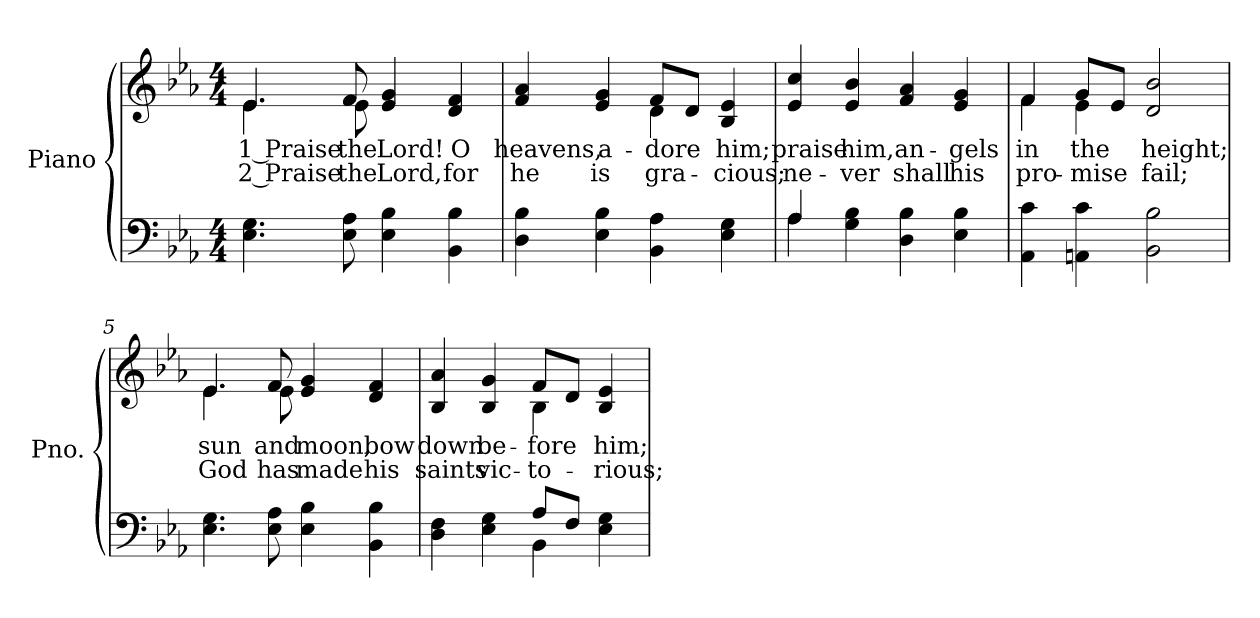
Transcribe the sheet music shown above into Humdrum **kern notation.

**kern	**kern	**text	**text
*part2	*part1	*part1	*part1
*staff2	*staff1	*staff1	*staff1
*I"Piano	*I"Piano	*	*
*I'Pno.	*I'Pno.	*	*
!!LO:PB:g=z
*clefF4	*clefG2	*	*
*k[b-e-a-]	*k[b-e-a-]	*	*
*E-:	*E-:	*	*
*M4/4	*M4/4	*	*
=1	=1	=1	=1
!	!	!LO:LY:b:color=#000000	!LO:LY:b:color=#000000
*	*^	*	*
4.E-i\ 4.Gi	4.e-i/	4.e-i\	1 Praise	2 Praise
!	!	!	!LO:LY:b:color=#000000	!LO:LY:b:color=#000000
8E-i\ 8A-i	8fi/	8e-i\	the	the
!	!	!	!LO:LY:b:color=#000000	!LO:LY:b:color=#000000
4E-i\ 4B-i	4e-i/ 4gi	2ryy	Lord!	Lord,
!	!	!	!LO:LY:b:color=#000000	!LO:LY:b:color=#000000
4BB-i\ 4B-i	4di/ 4fi	.	O	for
=2	=2	=2	=2	=2
!	!	!	!LO:LY:b:color=#000000	!LO:LY:b:color=#000000
4Di\ 4B-i	4fi/ 4a-i	2ryy	heavens,	he
!	!	!	!LO:LY:b:color=#000000	!LO:LY:b:color=#000000
4E-i\ 4B-i	4e-i/ 4gi	.	a-	is
!	!	!	!LO:LY:b:color=#000000	!LO:LY:b:color=#000000
4BB-i\ 4A-i	8fi/L	4di\	-dore	gra-
.	8di/J	.	.	.
!	!	!	!LO:LY:b:color=#000000	!LO:LY:b:color=#000000
4E-i\ 4Gi	4B-i/ 4e-i	4ryy	him;	-cious;
*	*v	*v	*	*
=3	=3	=3	=3
*^	*	*	*
*	*	*^	*	*
!	!	!	!	!LO:LY:b:color=#000000	!LO:LY:b:color=#000000
*	*	*v	*v	*	*
4A-i/	4A-i\	4e-i/ 4cci	praise	ne-
!	!	!	!LO:LY:b:color=#000000	!LO:LY:b:color=#000000
4Gi\ 4B-i	2.ryy	4e-i/ 4b-i	him,	-ver
!	!	!	!LO:LY:b:color=#000000	!LO:LY:b:color=#000000
4Di\ 4B-i	.	4fi/ 4a-i	an-	shall
!	!	!	!LO:LY:b:color=#000000	!LO:LY:b:color=#000000
4E-i\ 4B-i	.	4e-i/ 4gi	-gels	his
*v	*v	*	*	*
!!LO:LB:g=z
=4	=4	=4	=4
!	!	!LO:LY:b:color=#000000	!LO:LY:b:color=#000000
*	*^	*	*
4AA-i\ 4ci	4fi/	4fi\	in	pro-
!	!	!	!LO:LY:b:color=#000000	!LO:LY:b:color=#000000
4AAni\ 4ci	8gi/L	4e-i\	the	-mise
.	8e-i/J	.	.	.
!	!	!	!LO:LY:b:color=#000000	!LO:LY:b:color=#000000
2BB-i\ 2B-i	2di/ 2b-i	2ryy	height;	fail;
=5	=5	=5	=5	=5
!	!	!	!LO:LY:b:color=#000000	!LO:LY:b:color=#000000
4.E-i\ 4.Gi	4.e-i/	4.e-i\	sun	God
!	!	!	!LO:LY:b:color=#000000	!LO:LY:b:color=#000000
8E-i\ 8A-i	8fi/	8e-i\	and	has
!	!	!	!LO:LY:b:color=#000000	!LO:LY:b:color=#000000
4E-i\ 4B-i	4e-i/ 4gi	2ryy	moon,	made
!	!	!	!LO:LY:b:color=#000000	!LO:LY:b:color=#000000
4BB-i\ 4B-i	4di/ 4fi	.	bow	his
=6	=6	=6	=6	=6
*^	*	*	*	*
!	!	!	!	!LO:LY:b:color=#000000	!LO:LY:b:color=#000000
4Di\ 4Fi	2ryy	4B-i/ 4a-i	2ryy	down	saints
!	!	!	!	!LO:LY:b:color=#000000	!LO:LY:b:color=#000000
4E-i\ 4Gi	.	4B-i/ 4gi	.	be-	vic-
!	!	!	!	!LO:LY:b:color=#000000	!LO:LY:b:color=#000000
8A-i/L	4BB-i\	8fi/L	4B-i\	-fore	-to-
8Fi/J	.	8di/J	.	.	.
!	!	!	!	!LO:LY:b:color=#000000	!LO:LY:b:color=#000000
4E-i\ 4Gi	4ryy	4B-i/ 4e-i	4ryy	him;	-rious;
*v	*v	*	*	*	*
*	*v	*v	*	*
=	=	=	=
*-	*-	*-	*-
